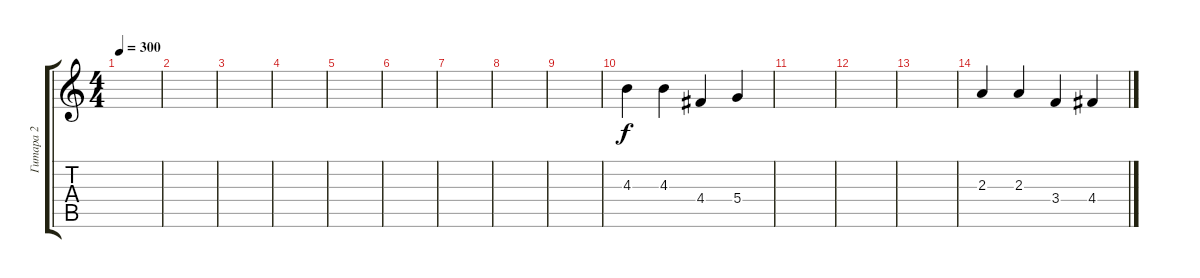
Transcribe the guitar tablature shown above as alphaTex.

\track ("Гитара 2" "Гитара 2") {instrument overdrivenguitar}
\staff {score tabs}
\tuning (E4 B3 G3 D3 A2 E2) {hide}
\ts (4 4)
\tempo 300
\clef g2
\ks c
|
|
|
|
|
|
|
|
|
4.3.4 4.3.4 4.4.4 5.4.4 |
|
|
|
2.3.4 2.3.4 3.4.4 4.4.4
